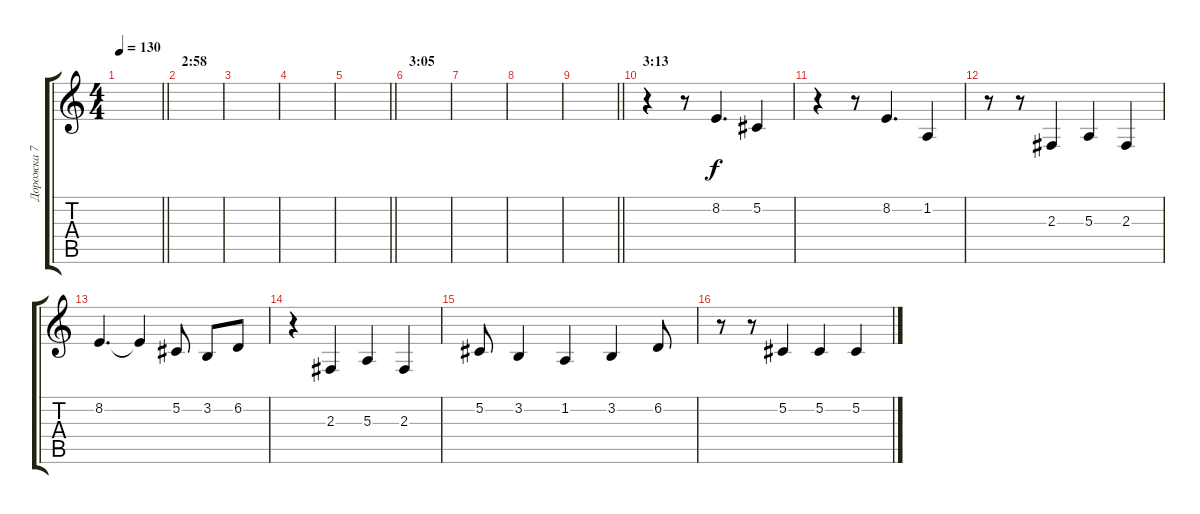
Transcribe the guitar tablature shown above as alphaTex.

\track ("Дорожка 7" "Дорожка 7") {instrument baritonesax}
\staff {score tabs}
\tuning (Db4 Ab3 E3 B2 Gb2 B1) {hide}
\ts (4 4)
\tempo 130
\clef g2
\barLineRight lightlight
\ks c
|
\section ("" "2:58")
|
|
|
\barLineRight lightlight
|
\section ("" "3:05")
|
|
|
\barLineRight lightlight
|
\section ("" "3:13")
r.4 r.8 8.2.4{d} 5.2.4 |
r.4 r.8 8.2.4{d} 1.2.4 |
r.8 r.8 2.3.4 5.3.4 2.3.4 |
8.2.4{d} 8.2{t}.4 5.2.8 3.2.8 6.2.8 |
r.4 2.3.4 5.3.4 2.3.4 |
5.2.8 3.2.4 1.2.4 3.2.4 6.2.8 |
r.8 r.8 5.2.4 5.2.4 5.2.4
